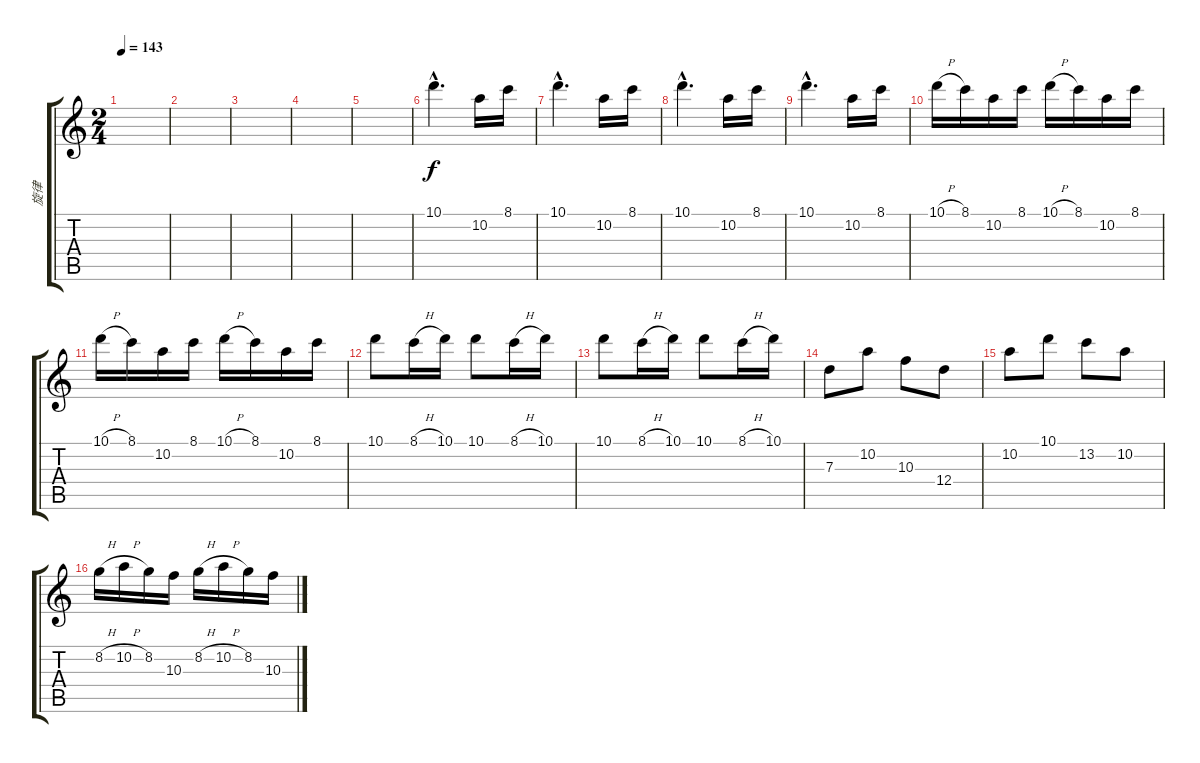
\track ("旋律" "旋律") {instrument overdrivenguitar}
\staff {score tabs}
\tuning (E4 B3 G3 D3 A2 E2) {hide}
\ts (2 4)
\tempo 143
\clef g2
\ks c
|
|
|
|
|
10.1{hac}.4{d} 10.2.16 8.1.16 |
10.1{hac}.4{d} 10.2.16 8.1.16 |
10.1{hac}.4{d} 10.2.16 8.1.16 |
10.1{hac}.4{d} 10.2.16 8.1.16 |
10.1{h}.16 8.1.16 10.2.16 8.1.16 10.1{h}.16 8.1.16 10.2.16 8.1.16 |
10.1{h}.16 8.1.16 10.2.16 8.1.16 10.1{h}.16 8.1.16 10.2.16 8.1.16 |
10.1.8 8.1{h}.16 10.1.16 10.1.8 8.1{h}.16 10.1.16 |
10.1.8 8.1{h}.16 10.1.16 10.1.8 8.1{h}.16 10.1.16 |
7.3.8 10.2.8 10.3.8 12.4.8 |
10.2.8 10.1.8 13.2.8 10.2.8 |
8.2{h}.16 10.2{h}.16 8.2.16 10.3.16 8.2{h}.16 10.2{h}.16 8.2.16 10.3.16
